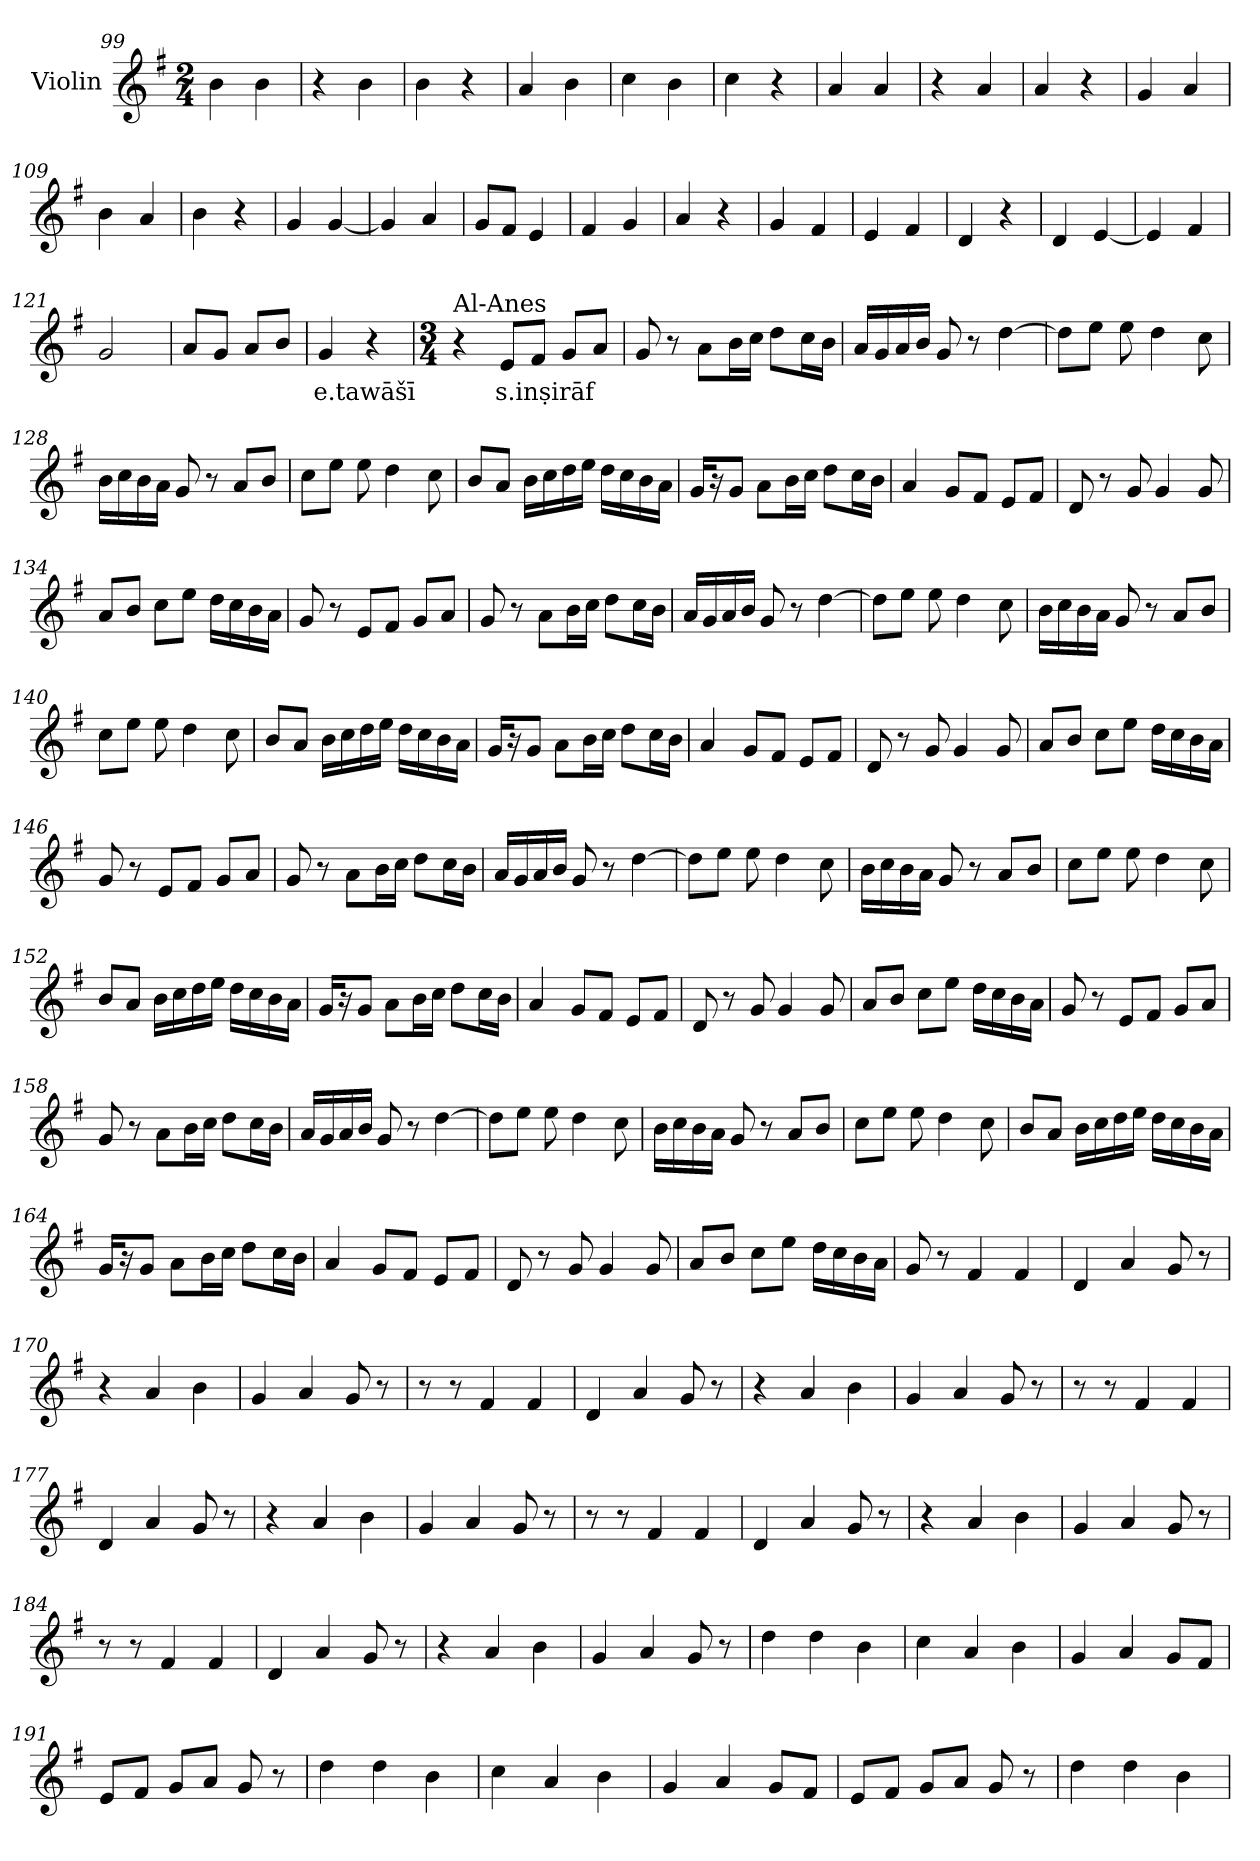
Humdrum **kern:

**kern	**text
*part1	*part1
*staff1	*staff1
*I"Violin	*
*clefG2	*
*k[f#]	*
*G:	*
*M2/4	*
=99	=99
4b\	.
4b\	.
!!LO:LB:g=z
=100	=100
4r	.
4b\	.
=101	=101
4b\	.
4r	.
=102	=102
4a/	.
4b\	.
=103	=103
4cc\	.
4b\	.
=104	=104
4cc\	.
4r	.
=105	=105
4a/	.
4a/	.
=106	=106
4r	.
4a/	.
=107	=107
4a/	.
4r	.
=108	=108
4g/	.
4a/	.
=109	=109
4b\	.
4a/	.
!!LO:LB:g=z
=110	=110
4b\	.
4r	.
=111	=111
4g/	.
[4g/	.
=112	=112
4g/]	.
4a/	.
=113	=113
8g/L	.
8f#/J	.
4e/	.
=114	=114
4f#/	.
4g/	.
=115	=115
4a/	.
4r	.
=116	=116
4g/	.
4f#/	.
=117	=117
4e/	.
4f#/	.
=118	=118
4d/	.
4r	.
=119	=119
4d/	.
[4e/	.
!!LO:LB:g=z
=120	=120
4e/]	.
4f#/	.
=121	=121
2g/	.
=122	=122
8a/L	.
8g/J	.
8a/L	.
8b/J	.
=123	=123
!	!LO:LY:b
4g/	e.tawāšī
4r	.
=124	=124
*M3/4	*
!LO:TX:a:t=Al-Anes	!
4r	.
!	!LO:LY:b
8e/L	s.inṣirāf
8f#/J	.
8g/L	.
8a/J	.
=125	=125
8g/	.
8r	.
8a\L	.
16b\L	.
16cc\JJ	.
8dd\L	.
16cc\L	.
16b\JJ	.
=126	=126
16a/LL	.
16g/	.
16a/	.
16b/JJ	.
8g/	.
8r	.
[4dd\	.
!!LO:LB:g=z
=127	=127
8dd\L]	.
8ee\J	.
8ee\	.
4dd\	.
8cc\	.
=128	=128
16b\LL	.
16cc\	.
16b\	.
16a\JJ	.
8g/	.
8r	.
8a/L	.
8b/J	.
=129	=129
8cc\L	.
8ee\J	.
8ee\	.
4dd\	.
8cc\	.
=130	=130
8b/L	.
8a/J	.
16b\LL	.
16cc\	.
16dd\	.
16ee\JJ	.
16dd\LL	.
16cc\	.
16b\	.
16a\JJ	.
=131	=131
16g/KL	.
16r	.
8g/J	.
8a\L	.
16b\L	.
16cc\JJ	.
8dd\L	.
16cc\L	.
16b\JJ	.
!!LO:LB:g=z
=132	=132
4a/	.
8g/L	.
8f#/J	.
8e/L	.
8f#/J	.
=133	=133
8d/	.
8r	.
8g/	.
4g/	.
8g/	.
=134	=134
8a/L	.
8b/J	.
8cc\L	.
8ee\J	.
16dd\LL	.
16cc\	.
16b\	.
16a\JJ	.
=135	=135
8g/	.
8r	.
8e/L	.
8f#/J	.
8g/L	.
8a/J	.
=136	=136
8g/	.
8r	.
8a\L	.
16b\L	.
16cc\JJ	.
8dd\L	.
16cc\L	.
16b\JJ	.
!!LO:LB:g=z
=137	=137
16a/LL	.
16g/	.
16a/	.
16b/JJ	.
8g/	.
8r	.
[4dd\	.
=138	=138
8dd\L]	.
8ee\J	.
8ee\	.
4dd\	.
8cc\	.
=139	=139
16b\LL	.
16cc\	.
16b\	.
16a\JJ	.
8g/	.
8r	.
8a/L	.
8b/J	.
=140	=140
8cc\L	.
8ee\J	.
8ee\	.
4dd\	.
8cc\	.
=141	=141
8b/L	.
8a/J	.
16b\LL	.
16cc\	.
16dd\	.
16ee\JJ	.
16dd\LL	.
16cc\	.
16b\	.
16a\JJ	.
!!LO:PB:g=z
=142	=142
16g/KL	.
16r	.
8g/J	.
8a\L	.
16b\L	.
16cc\JJ	.
8dd\L	.
16cc\L	.
16b\JJ	.
=143	=143
4a/	.
8g/L	.
8f#/J	.
8e/L	.
8f#/J	.
=144	=144
8d/	.
8r	.
8g/	.
4g/	.
8g/	.
=145	=145
8a/L	.
8b/J	.
8cc\L	.
8ee\J	.
16dd\LL	.
16cc\	.
16b\	.
16a\JJ	.
=146	=146
8g/	.
8r	.
8e/L	.
8f#/J	.
8g/L	.
8a/J	.
!!LO:LB:g=z
=147	=147
8g/	.
8r	.
8a\L	.
16b\L	.
16cc\JJ	.
8dd\L	.
16cc\L	.
16b\JJ	.
=148	=148
16a/LL	.
16g/	.
16a/	.
16b/JJ	.
8g/	.
8r	.
[4dd\	.
=149	=149
8dd\L]	.
8ee\J	.
8ee\	.
4dd\	.
8cc\	.
=150	=150
16b\LL	.
16cc\	.
16b\	.
16a\JJ	.
8g/	.
8r	.
8a/L	.
8b/J	.
=151	=151
8cc\L	.
8ee\J	.
8ee\	.
4dd\	.
8cc\	.
!!LO:LB:g=z
=152	=152
8b/L	.
8a/J	.
16b\LL	.
16cc\	.
16dd\	.
16ee\JJ	.
16dd\LL	.
16cc\	.
16b\	.
16a\JJ	.
=153	=153
16g/KL	.
16r	.
8g/J	.
8a\L	.
16b\L	.
16cc\JJ	.
8dd\L	.
16cc\L	.
16b\JJ	.
=154	=154
4a/	.
8g/L	.
8f#/J	.
8e/L	.
8f#/J	.
=155	=155
8d/	.
8r	.
8g/	.
4g/	.
8g/	.
=156	=156
8a/L	.
8b/J	.
8cc\L	.
8ee\J	.
16dd\LL	.
16cc\	.
16b\	.
16a\JJ	.
!!LO:LB:g=z
=157	=157
8g/	.
8r	.
8e/L	.
8f#/J	.
8g/L	.
8a/J	.
=158	=158
8g/	.
8r	.
8a\L	.
16b\L	.
16cc\JJ	.
8dd\L	.
16cc\L	.
16b\JJ	.
=159	=159
16a/LL	.
16g/	.
16a/	.
16b/JJ	.
8g/	.
8r	.
[4dd\	.
=160	=160
8dd\L]	.
8ee\J	.
8ee\	.
4dd\	.
8cc\	.
=161	=161
16b\LL	.
16cc\	.
16b\	.
16a\JJ	.
8g/	.
8r	.
8a/L	.
8b/J	.
!!LO:LB:g=z
=162	=162
8cc\L	.
8ee\J	.
8ee\	.
4dd\	.
8cc\	.
=163	=163
8b/L	.
8a/J	.
16b\LL	.
16cc\	.
16dd\	.
16ee\JJ	.
16dd\LL	.
16cc\	.
16b\	.
16a\JJ	.
=164	=164
16g/KL	.
16r	.
8g/J	.
8a\L	.
16b\L	.
16cc\JJ	.
8dd\L	.
16cc\L	.
16b\JJ	.
=165	=165
4a/	.
8g/L	.
8f#/J	.
8e/L	.
8f#/J	.
=166	=166
8d/	.
8r	.
8g/	.
4g/	.
8g/	.
!!LO:LB:g=z
=167	=167
8a/L	.
8b/J	.
8cc\L	.
8ee\J	.
16dd\LL	.
16cc\	.
16b\	.
16a\JJ	.
=168	=168
8g/	.
8r	.
4f#/	.
4f#/	.
=169	=169
4d/	.
4a/	.
8g/	.
8r	.
=170	=170
4r	.
4a/	.
4b\	.
=171	=171
4g/	.
4a/	.
8g/	.
8r	.
=172	=172
8r	.
8r	.
4f#/	.
4f#/	.
!!LO:LB:g=z
=173	=173
4d/	.
4a/	.
8g/	.
8r	.
=174	=174
4r	.
4a/	.
4b\	.
=175	=175
4g/	.
4a/	.
8g/	.
8r	.
=176	=176
8r	.
8r	.
4f#/	.
4f#/	.
=177	=177
4d/	.
4a/	.
8g/	.
8r	.
=178	=178
4r	.
4a/	.
4b\	.
=179	=179
4g/	.
4a/	.
8g/	.
8r	.
!!LO:LB:g=z
=180	=180
8r	.
8r	.
4f#/	.
4f#/	.
=181	=181
4d/	.
4a/	.
8g/	.
8r	.
=182	=182
4r	.
4a/	.
4b\	.
=183	=183
4g/	.
4a/	.
8g/	.
8r	.
=184	=184
8r	.
8r	.
4f#/	.
4f#/	.
=185	=185
4d/	.
4a/	.
8g/	.
8r	.
=186	=186
4r	.
4a/	.
4b\	.
!!LO:PB:g=z
=187	=187
4g/	.
4a/	.
8g/	.
8r	.
=188	=188
4dd\	.
4dd\	.
4b\	.
=189	=189
4cc\	.
4a/	.
4b\	.
=190	=190
4g/	.
4a/	.
8g/L	.
8f#/J	.
=191	=191
8e/L	.
8f#/J	.
8g/L	.
8a/J	.
8g/	.
8r	.
=192	=192
4dd\	.
4dd\	.
4b\	.
=193	=193
4cc\	.
4a/	.
4b\	.
!!LO:LB:g=z
=194	=194
4g/	.
4a/	.
8g/L	.
8f#/J	.
=195	=195
8e/L	.
8f#/J	.
8g/L	.
8a/J	.
8g/	.
8r	.
=196	=196
4dd\	.
4dd\	.
4b\	.
=	=
*-	*-
